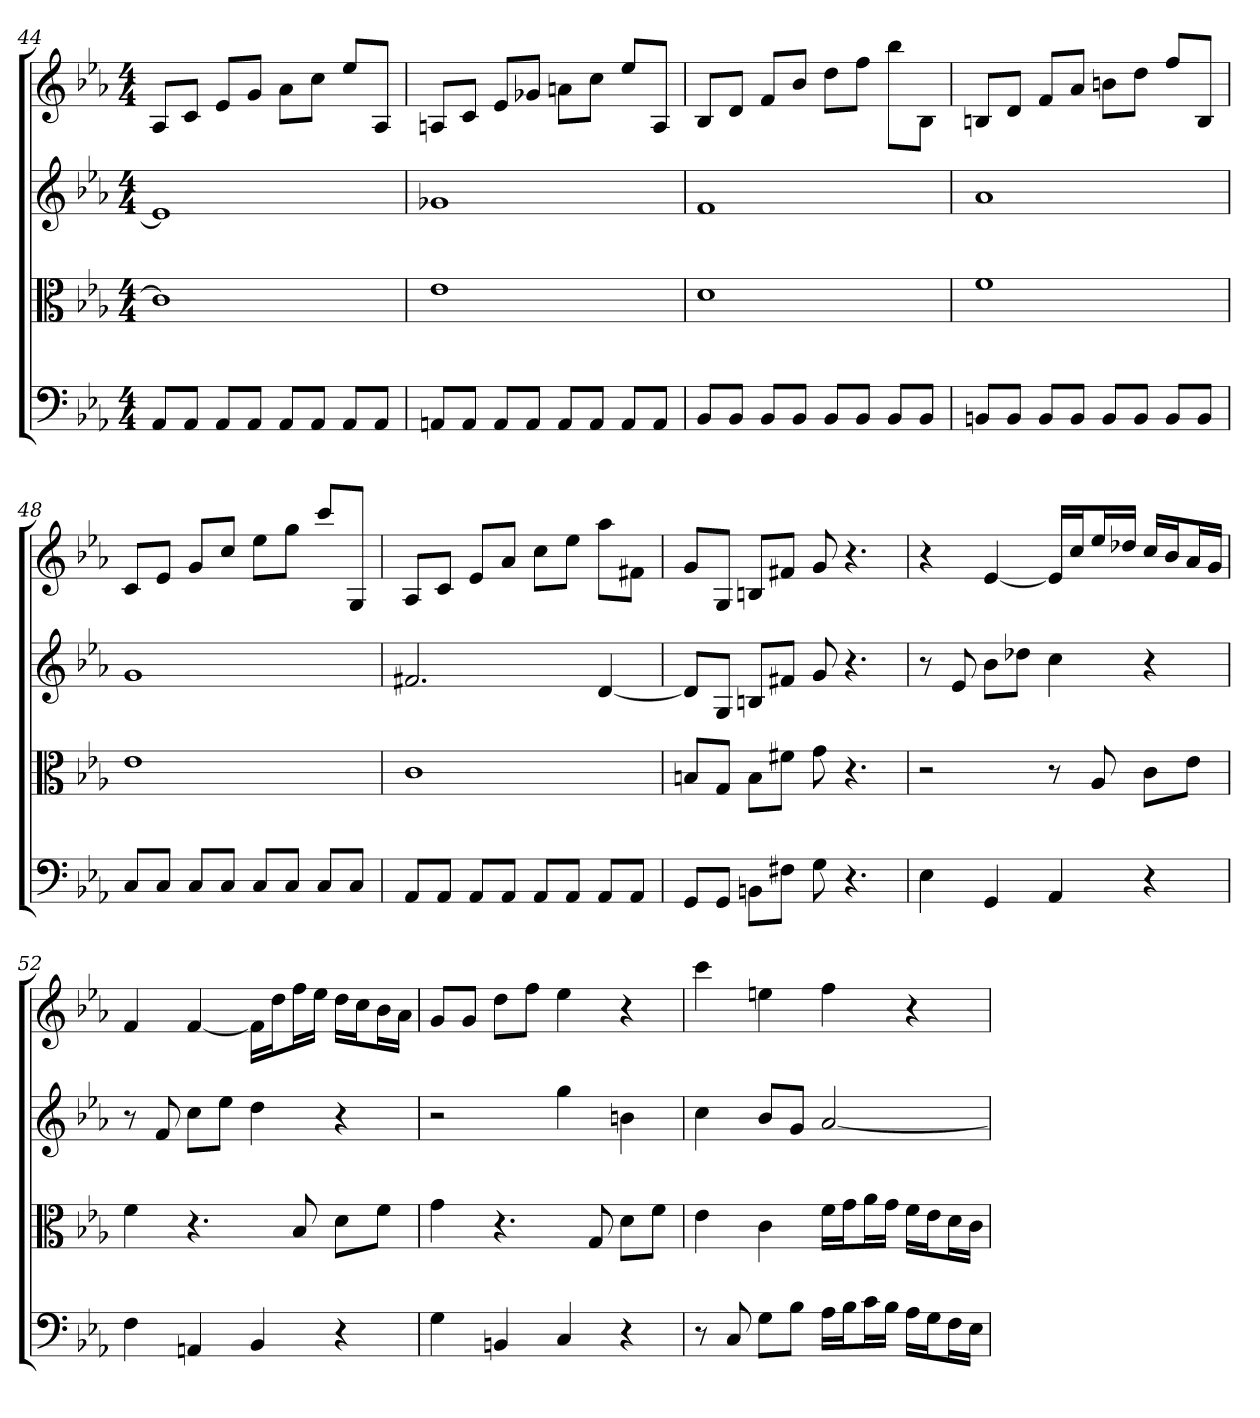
**kern	**kern	**kern	**kern
*part4	*part3	*part2	*part1
*staff4	*staff3	*staff2	*staff1
*clefF4	*clefC3	*	*
*k[b-e-a-]	*k[b-e-a-]	*k[b-e-a-]	*k[b-e-a-]
*E-:	*E-:	*E-:	*E-:
*M4/4	*M4/4	*M4/4	*M4/4
=44	=44	=44	=44
8AA-/L	1c]	1e-]	8A-L
8AA-/J	.	.	8cJ
8AA-/L	.	.	8e-L
8AA-/J	.	.	8gJ
8AA-/L	.	.	8a-L
8AA-/J	.	.	8ccJ
8AA-/L	.	.	8ee-L
8AA-/J	.	.	8A-J
=45	=45	=45	=45
8AAn/L	1e-	1g-X	8AnL
8AA/J	.	.	8cJ
8AA/L	.	.	8e-L
8AA/J	.	.	8g-XJ
8AA/L	.	.	8anL
8AA/J	.	.	8ccJ
8AA/L	.	.	8ee-L
8AA/J	.	.	8AJ
=46	=46	=46	=46
8BB-/L	1d	1f	8B-L
8BB-/J	.	.	8dJ
8BB-/L	.	.	8fL
8BB-/J	.	.	8b-J
8BB-/L	.	.	8ddL
8BB-/J	.	.	8ffJ
8BB-/L	.	.	8bb-L
8BB-/J	.	.	8B-J
=47	=47	=47	=47
8BBn/L	1f	1a-	8BnL
8BB/J	.	.	8dJ
8BB/L	.	.	8fL
8BB/J	.	.	8a-J
8BB/L	.	.	8bnL
8BB/J	.	.	8ddJ
8BB/L	.	.	8ffL
8BB/J	.	.	8BJ
=48	=48	=48	=48
8C/L	1e-	1g	8cL
8C/J	.	.	8e-J
8C/L	.	.	8gL
8C/J	.	.	8ccJ
8C/L	.	.	8ee-L
8C/J	.	.	8ggJ
8C/L	.	.	8cccL
8C/J	.	.	8GJ
=49	=49	=49	=49
8AA-/L	1c	2.f#X	8A-L
8AA-/J	.	.	8cJ
8AA-/L	.	.	8e-L
8AA-/J	.	.	8a-J
8AA-/L	.	.	8ccL
8AA-/J	.	.	8ee-J
8AA-/L	.	[4d	8aa-L
8AA-/J	.	.	8f#XJ
=50	=50	=50	=50
8GG/L	8Bn/L	8dL]	8gL
8GG/J	8G/J	8GJ	8GJ
8BBn\L	8B\L	8BnL	8BnL
8F#X\J	8f#X\J	8f#XJ	8f#XJ
8G	8g	8g	8g
4.r	4.r	4.r	4.r
=51	=51	=51	=51
4E-	2r	8r	4r
.	.	8e-	.
4GG	.	8b-L	[4e-
.	.	8dd-XJ	.
4AA-	8r	4cc	16e-LL]
.	.	.	16ccJ
.	8A-	.	16ee-L
.	.	.	16dd-XJJ
4r	8c\L	4r	16ccLL
.	.	.	16b-J
.	8e-\J	.	16a-L
.	.	.	16gJJ
=52	=52	=52	=52
4F	4f	8r	4f
.	.	8f	.
4AAn	4.r	8ccL	[4f
.	.	8ee-J	.
4BB-	.	4dd	16fLL]
.	.	.	16ddJ
.	8B-	.	16ffL
.	.	.	16ee-JJ
4r	8d\L	4r	16ddLL
.	.	.	16ccJ
.	8f\J	.	16b-L
.	.	.	16a-JJ
=53	=53	=53	=53
4G	4g	2r	8gL
.	.	.	8gJ
4BBn	4.r	.	8ddL
.	.	.	8ffJ
4C	.	4gg	4ee-
.	8G	.	.
4r	8d\L	4bn	4r
.	8f\J	.	.
=54	=54	=54	=54
8r	4e-	4cc	4ccc
8C	.	.	.
8G\L	4c	8b-L	4een
8B-\J	.	8gJ	.
16A-\LL	16f\LL	[2a-	4ff
16B-\J	16g\J	.	.
16c\L	16a-\L	.	.
16B-\JJ	16g\JJ	.	.
16A-\LL	16f\LL	.	4r
16G\J	16e-\J	.	.
16F\L	16d\L	.	.
16E-\JJ	16c\JJ	.	.
=	=	=	=
*-	*-	*-	*-
